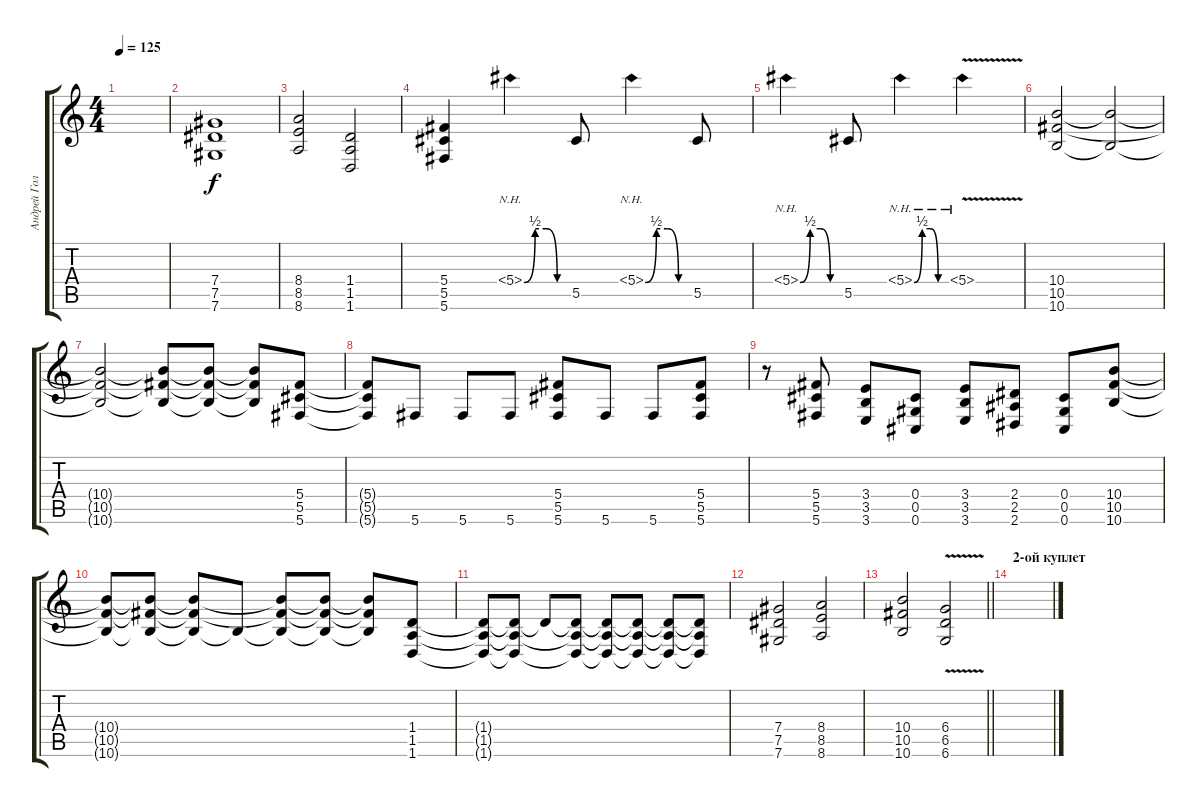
\track ("Андрей Голованов-1" "Андрей Гол") {instrument overdrivenguitar}
\staff {score tabs}
\tuning (Eb4 Bb3 Gb3 Db3 Ab2 Db2) {hide}
\ts (4 4)
\tempo 125
\clef g2
\ks c
|
(7.4 7.5 7.6).1 |
(8.4 8.5 8.6).2 (1.4 1.5 1.6).2 |
(5.4 5.5 5.6).4 5.4{be (custom 0 0 15 2 30 2 45 0 60 0) nh}.4 5.5.8 5.4{be (custom 0 0 15 2 30 2 45 0 60 0) nh}.4 5.5.8 |
5.4{be (custom 0 0 15 2 30 2 45 0 60 0) nh}.4 5.5.8 5.4{be (custom 0 0 15 2 30 2 45 0 60 0) nh}.4 5.4{nh v}.4 |
(10.4 10.5 10.6).2 (10.4{t} 10.6{t}).2 |
(10.4{t} 10.5{t} 10.6{t}).2 (10.4{t} 10.5{t} 10.6{t}).8 (10.4{t} 10.5{t} 10.6{t}).8 (10.4{t} 10.5{t} 10.6{t}).8 (5.4 5.5 5.6).8 |
(5.4{t} 5.5{t} 5.6{t}).8 5.6.8 5.6.8 5.6.8 (5.4 5.5 5.6).8 5.6.8 5.6.8 (5.4 5.5 5.6).8 |
r.8 (5.4 5.5 5.6).8 (3.4 3.5 3.6).8 (0.4 0.5 0.6).8 (3.4 3.5 3.6).8 (2.4 2.5 2.6).8 (0.4 0.5 0.6).8 (10.4 10.5 10.6).8 |
(10.4{t} 10.5{t} 10.6{t}).8 (10.4{t} 10.5{t} 10.6{t}).8 (10.4{t} 10.5{t} 10.6{t}).8 10.6{t}.8 (10.4{t} 10.5{t} 10.6{t}).8 (10.4{t} 10.5{t} 10.6{t}).8 (10.4{t} 10.5{t} 10.6{t}).8 (1.4 1.5 1.6).8 |
(1.4{t} 1.5{t} 1.6{t}).8 (1.4{t} 1.5{t} 1.6{t}).8 1.4{t}.8 (1.4{t} 1.5{t} 1.6{t}).8 (1.4{t} 1.5{t} 1.6{t}).8 (1.4{t} 1.5{t} 1.6{t}).8 (1.4{t} 1.5{t} 1.6{t}).8 (1.4{t} 1.5{t} 1.6{t}).8 |
(7.4 7.5 7.6).2 (8.4 8.5 8.6).2 |
\barLineRight lightlight
(10.4 10.5 10.6).2 (6.4 6.5 6.6{v}).2 |
\section ("" "2-ой куплет")
